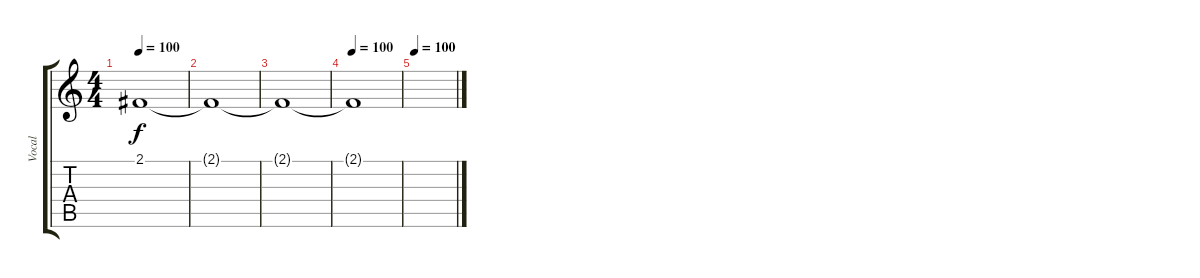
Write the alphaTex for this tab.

\track ("Vocal" "Vocal") {instrument tenorsax}
\staff {score tabs}
\tuning (E4 B3 G3 D3 A2 E2) {hide}
\ts (4 4)
\tempo 100
\clef g2
\ks c
2.1{t}.1{dy f} |
2.1{t}.1 |
2.1{t}.1 |
\tempo 100
2.1{t}.1 |
\tempo 100
